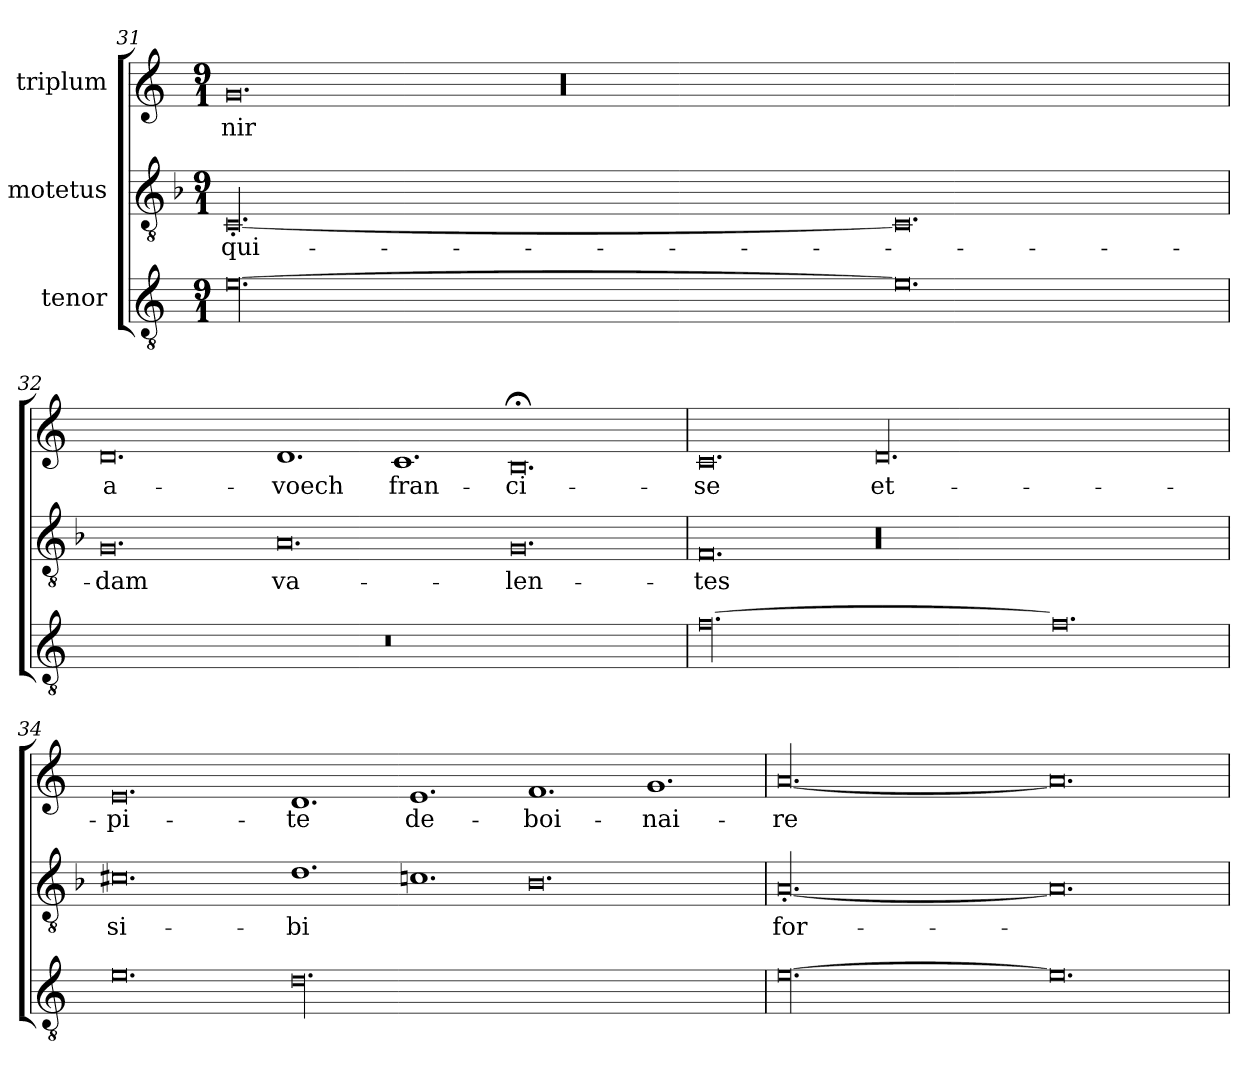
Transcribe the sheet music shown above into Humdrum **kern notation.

**kern	**kern	**text	**kern	**text
*part3	*part2	*part2	*part1	*part1
*staff3	*staff2	*staff2	*staff1	*staff1
*I"tenor	*I"motetus	*	*I"triplum	*
*clefGv2	*clefGv2	*	*clefG2	*
*k[]	*k[b-]	*	*k[]	*
*C:	*F:	*	*C:	*
*M9/1	*M9/1	*	*M9/1	*
=31	=31	=31	=31	=31
[00.e\	[00.C'/	qui-	0.g/	-nir
.	.	.	00.r	.
0.e\]	0.C/]	.	.	.
=32	=32	=32	=32	=32
1%9r	0.G/	-dam	0.d/	a-
.	0.A/	va-	1.d/	-voech
.	.	.	1.c/	fran-
.	0.G/	-len-	0.B;</	-ci-
!!LO:LB:g=z
=33	=33	=33	=33	=33
[00.f\	0.F/	-tes	0.c/	-se
.	00.r	.	00.d/	et-
0.f\]	.	.	.	.
=34	=34	=34	=34	=34
0.e\	0.c#X\	si-	0.e/	pi-
00.d\	1.d\	-bi	1.d/	-te
.	1.cn\	.	1.e/	de-
.	0.B-\	.	1.f/	-boi-
.	.	.	1.g/	-nai-
=35	=35	=35	=35	=35
[00.e\	[00.A'/	for-	[00.a/	-re
0.e\]	0.A/]	.	0.a/]	.
=	=	=	=	=
*-	*-	*-	*-	*-
